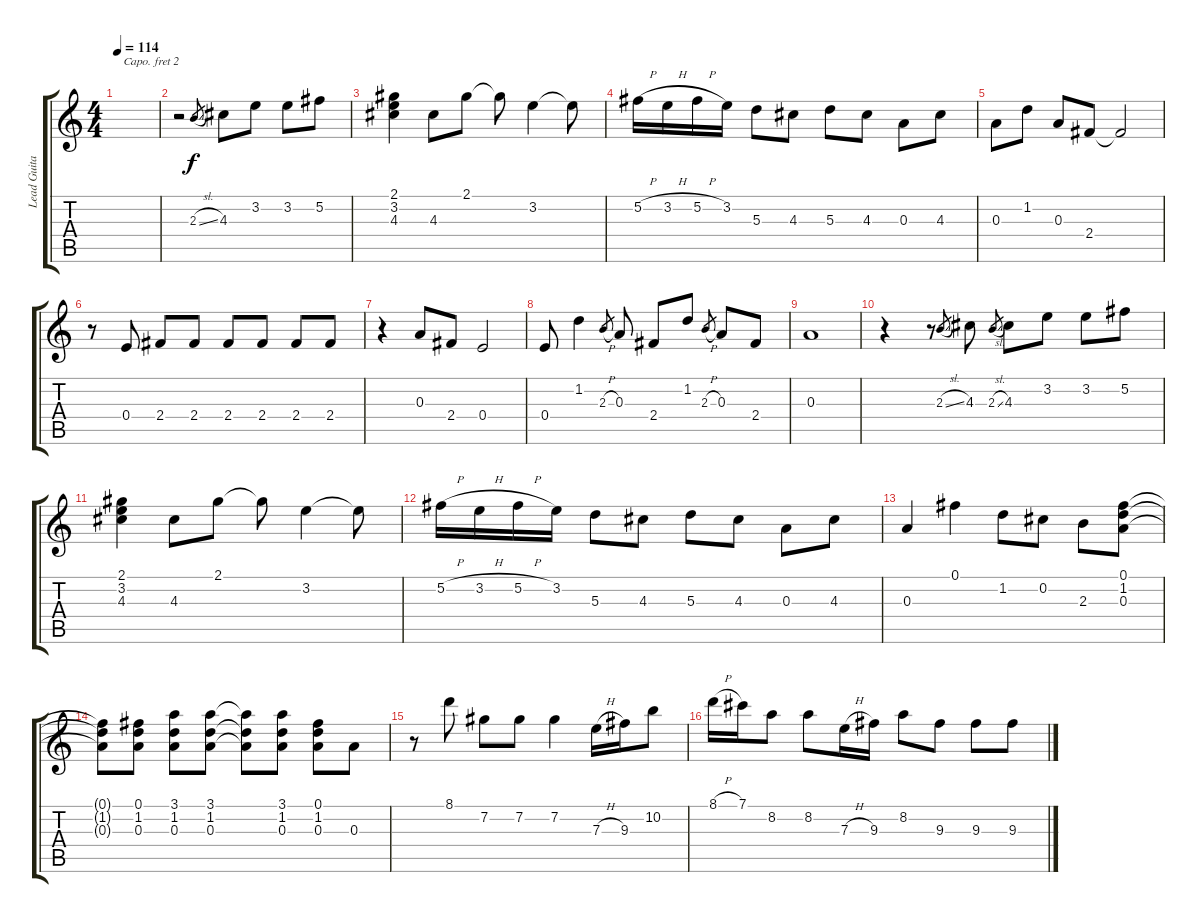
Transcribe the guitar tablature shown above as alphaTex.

\track ("Lead Guitar 1" "Lead Guita") {instrument distortionguitar}
\staff {score tabs}
\capo 2
\tuning (E4 B3 G3 D3 A2 E2) {hide}
\ts (4 4)
\tempo 114
\clef g2
\ks c
|
r.2 2.3{sl}.8{gr} 4.3.8 3.2.8 3.2.8 5.2.8 |
(2.1 3.2 4.3).4 4.3.8 2.1.8 2.1{t}.8 3.2.4 3.2{t}.8 |
5.2{h}.16 3.2{h}.16 5.2{h}.16 3.2.16 5.3.8 4.3.8 5.3.8 4.3.8 0.3.8 4.3.8 |
0.3.8 1.2.8 0.3.8 2.4.8 2.4{t}.2 |
r.8 0.4.8 2.4.8 2.4.8 2.4.8 2.4.8 2.4.8 2.4.8 |
r.4 0.3.8 2.4.8 0.4.2 |
0.4.8 1.2.4 2.3{h}.8{gr} 0.3.8 2.4.8 1.2.8 2.3{h}.8{gr} 0.3.8 2.4.8 |
0.3.1 |
r.4 r.8 2.3{sl}.8{gr} 4.3.8 2.3{sl}.8{gr} 4.3.8 3.2.8 3.2.8 5.2.8 |
(2.1 3.2 4.3).4 4.3.8 2.1.8 2.1{t}.8 3.2.4 3.2{t}.8 |
5.2{h}.16 3.2{h}.16 5.2{h}.16 3.2.16 5.3.8 4.3.8 5.3.8 4.3.8 0.3.8 4.3.8 |
0.3.4 0.1.4 1.2.8 0.2.8 2.3.8 (0.1 1.2 0.3).8 |
(0.1{t} 1.2{t} 0.3{t}).8 (0.1 1.2 0.3).8 (3.1 1.2 0.3).8 (3.1 1.2 0.3).8 (3.1{t} 1.2{t} 0.3{t}).8 (3.1 1.2 0.3).8 (0.1 1.2 0.3).8 0.3.8 |
r.8 8.1.8 7.2.8 7.2.8 7.2.4 7.3{h}.16 9.3.16 10.2.8 |
8.1{h}.16 7.1.16 8.2.8 8.2.8 7.3{h}.16 9.3.16 8.2.8 9.3.8 9.3.8 9.3.8
